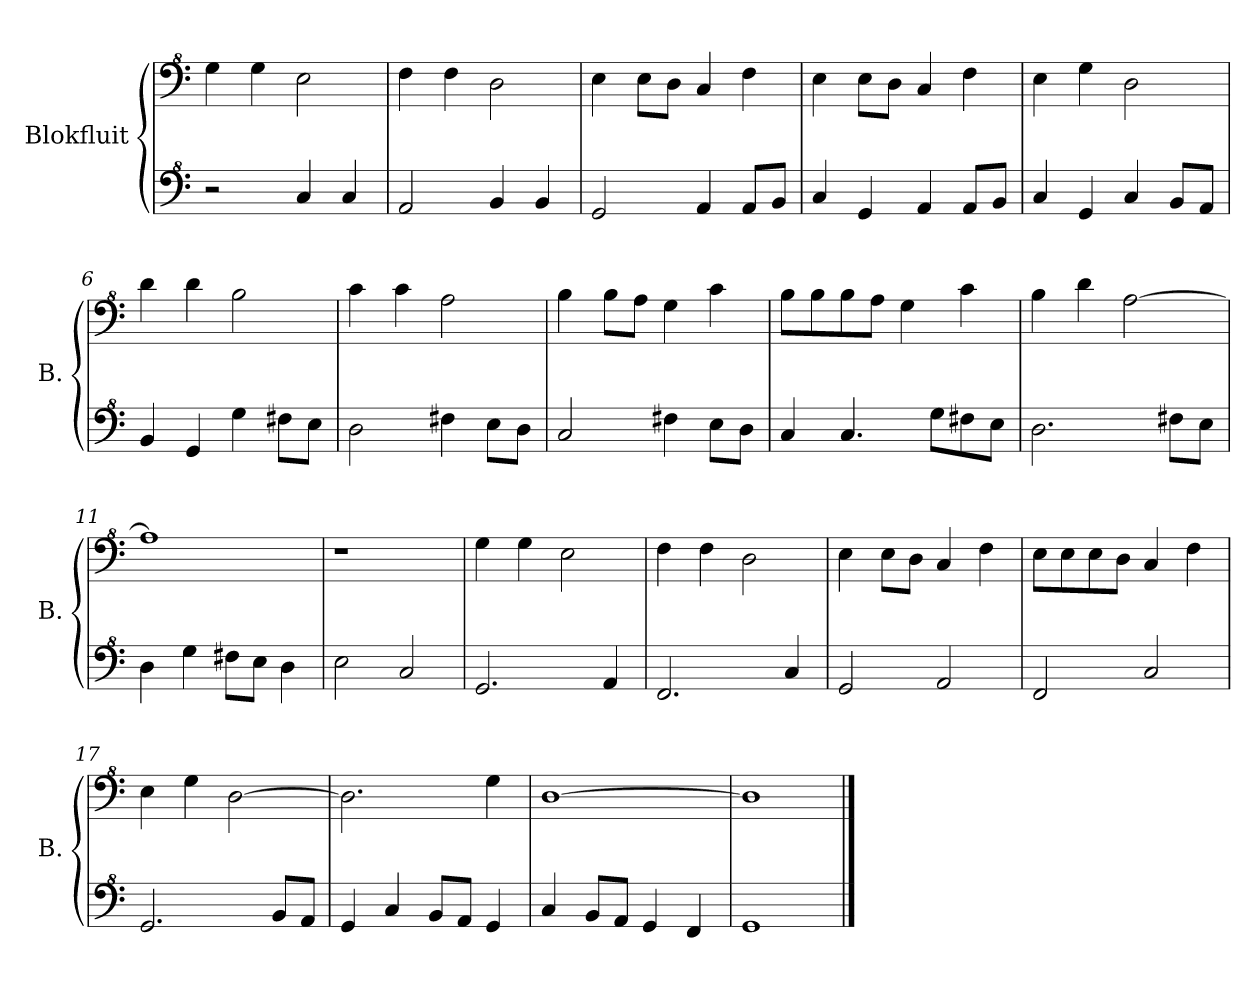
**kern	**kern
*part2	*part1
*staff2	*staff1
*I"Blokfluit	*I"Blokfluit
*I'B.	*I'B.
*clefF^4	*clefF^4
*k[]	*k[]
=1	=1
2r	4g\
.	4g\
4c/	2e\
4c/	.
=2	=2
2A/	4f\
.	4f\
4B/	2d\
4B/	.
=3	=3
2G/	4e\
.	8e\L
.	8d\J
4A/	4c/
8A/L	4f\
8B/J	.
=4	=4
4c/	4e\
4G/	8e\L
.	8d\J
4A/	4c/
8A/L	4f\
8B/J	.
=5	=5
4c/	4e\
4G/	4g\
4c/	2d\
8B/L	.
8A/J	.
=6	=6
4B/	4dd\
4G/	4dd\
4g\	2b\
8f#X\L	.
8e\J	.
!!LO:LB:g=z
=7	=7
2d\	4cc\
.	4cc\
4f#X\	2a\
8e\L	.
8d\J	.
=8	=8
2c/	4b\
.	8b\L
.	8a\J
4f#X\	4g\
8e\L	4cc\
8d\J	.
=9	=9
4c/	8b\L
.	8b\
4.c/	8b\
.	8a\J
.	4g\
8g\L	.
8f#X\	4cc\
8e\J	.
=10	=10
2.d\	4b\
.	4dd\
.	[2a\
8f#X\L	.
8e\J	.
=11	=11
4d\	1a]
4g\	.
8f#X\L	.
8e\J	.
4d\	.
=12	=12
2e\	1r
2c/	.
=13	=13
2.G/	4g\
.	4g\
.	2e\
4A/	.
!!LO:LB:g=z
=14	=14
2.F/	4f\
.	4f\
.	2d\
4c/	.
=15	=15
2G/	4e\
.	8e\L
.	8d\J
2A/	4c/
.	4f\
=16	=16
2F/	8e\L
.	8e\
.	8e\
.	8d\J
2c/	4c/
.	4f\
=17	=17
2.G/	4e\
.	4g\
.	[2d\
8B/L	.
8A/J	.
=18	=18
4G/	2.d\]
4c/	.
8B/L	.
8A/J	.
4G/	4g\
=19	=19
4c/	[1d
8B/L	.
8A/J	.
4G/	.
4F/	.
=20	=20
1G	1d]
==	==
*-	*-
